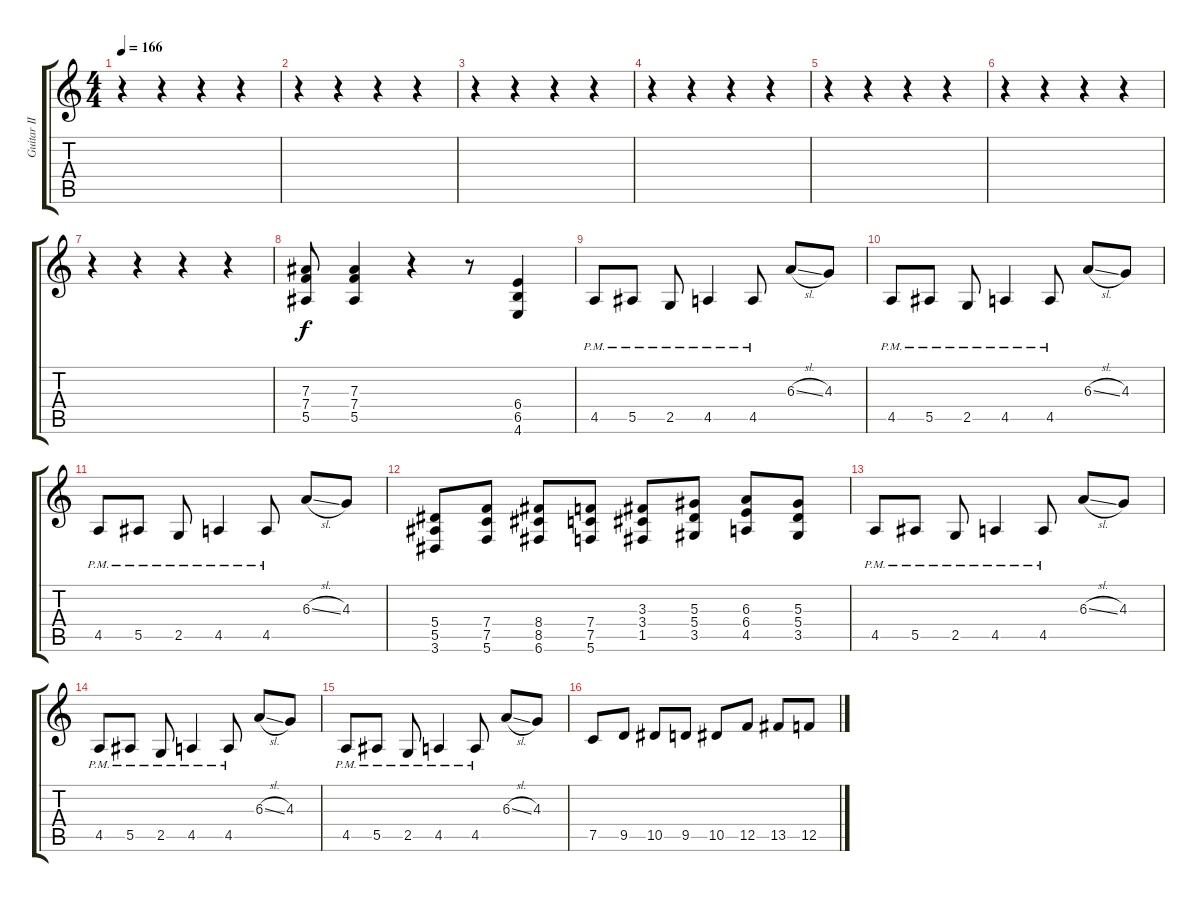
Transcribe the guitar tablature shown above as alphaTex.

\track ("Guitar II" "Guitar II") {instrument distortionguitar}
\staff {score tabs}
\tuning (C4 G3 Eb3 Bb2 F2 C2) {hide}
\ts (4 4)
\tempo 166
\clef g2
\ks c
r.4{dy f} r.4 r.4 r.4 |
r.4 r.4 r.4 r.4 |
r.4 r.4 r.4 r.4 |
r.4 r.4 r.4 r.4 |
r.4 r.4 r.4 r.4 |
r.4 r.4 r.4 r.4 |
r.4 r.4 r.4 r.4 |
(7.3 7.4 5.5).8 (7.3 7.4 5.5).4 r.4 r.8 (6.4 6.5 4.6).4 |
4.5{pm}.8 5.5{pm}.8 2.5{pm}.8 4.5{pm}.4 4.5{pm}.8 6.3{sl}.8 4.3.8 |
4.5{pm}.8 5.5{pm}.8 2.5{pm}.8 4.5{pm}.4 4.5{pm}.8 6.3{sl}.8 4.3.8 |
4.5{pm}.8 5.5{pm}.8 2.5{pm}.8 4.5{pm}.4 4.5{pm}.8 6.3{sl}.8 4.3.8 |
(5.4 5.5 3.6).8 (7.4 7.5 5.6).8 (8.4 8.5 6.6).8 (7.4 7.5 5.6).8 (3.3 3.4 1.5).8 (5.3 5.4 3.5).8 (6.3 6.4 4.5).8 (5.3 5.4 3.5).8 |
4.5{pm}.8 5.5{pm}.8 2.5{pm}.8 4.5{pm}.4 4.5{pm}.8 6.3{sl}.8 4.3.8 |
4.5{pm}.8 5.5{pm}.8 2.5{pm}.8 4.5{pm}.4 4.5{pm}.8 6.3{sl}.8 4.3.8 |
4.5{pm}.8 5.5{pm}.8 2.5{pm}.8 4.5{pm}.4 4.5{pm}.8 6.3{sl}.8 4.3.8 |
7.5.8 9.5.8 10.5.8 9.5.8 10.5.8 12.5.8 13.5.8 12.5.8
